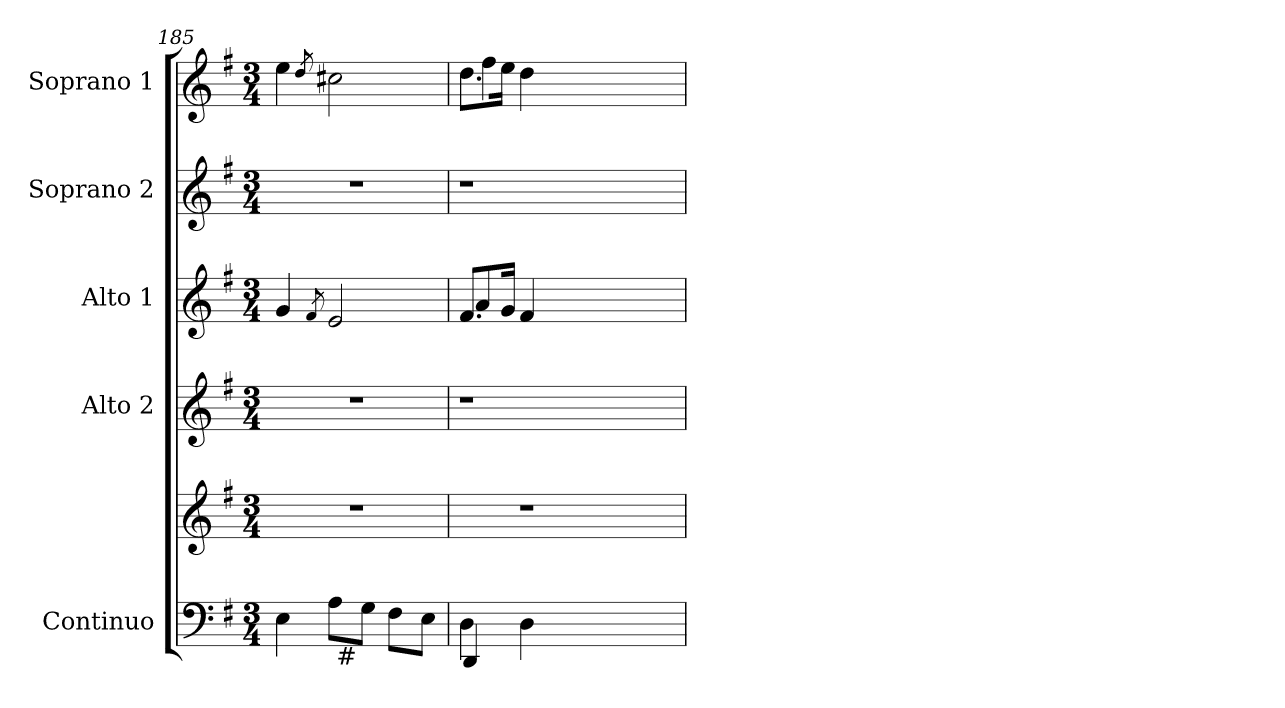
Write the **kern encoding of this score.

**kern	**kern	**kern	**kern	**kern	**kern
*part5	*part5	*part4	*part3	*part2	*part1
*staff6	*staff5	*staff4	*staff3	*staff2	*staff1
*I"Continuo	*	*I"Alto 2	*I"Alto 1	*I"Soprano 2	*I"Soprano 1
*	*	*I'A. 2	*I'A. 1	*I'S. 2	*I'S. 1
*clefF4	*clefG2	*clefG2	*clefG2	*clefG2	*clefG2
*k[f#]	*k[f#]	*k[f#]	*k[f#]	*k[f#]	*k[f#]
*G:	*G:	*G:	*G:	*G:	*G:
*M3/4	*M3/4	*M3/4	*M3/4	*M3/4	*M3/4
=185	=185	=185	=185	=185	=185
!	!LO:N:vis=1	!LO:N:vis=1	!	!LO:N:vis=1	!
*^	*	*	*	*	*
4E\	4ryy	2.r	2.r	4g/	2.r	4ee\
.	.	.	.	8qf#/	.	8qdd/
8A\L	64ryy	.	.	2e/	.	2cc#X\
!	!LO:TX:b:t=#	!	!	!	!	!
.	4ryy	.	.	.	.	.
8G\J	.	.	.	.	.	.
8F#\L	.	.	.	.	.	.
.	8...ryy	.	.	.	.	.
8E\J	.	.	.	.	.	.
!!LO:LB:g=z
=186	=186	=186	=186	=186	=186	=186
!	!	!	!LO:N:vis=1	!	!LO:N:vis=1	!
*	*	*	*	*^	*	*^
4D\	4DD/	4ryy	2.r	8.f#/L	4a/	2.r	8.dd\L	4ff#\
.	.	.	.	16g/Jk	.	.	16ee\Jk	.
2.ryy	4D\	1r	.	4f#/	2.ryy	.	4dd\	2.ryy
.	2.ryy	.	.	2.ryy	.	.	2.ryy	.
.	.	.	2ryy	.	.	2ryy	.	.
4ryy	.	.	.	.	4ryy	.	.	4ryy
*v	*v	*	*	*v	*v	*	*v	*v
=	=	=	=	=	=
*-	*-	*-	*-	*-	*-
